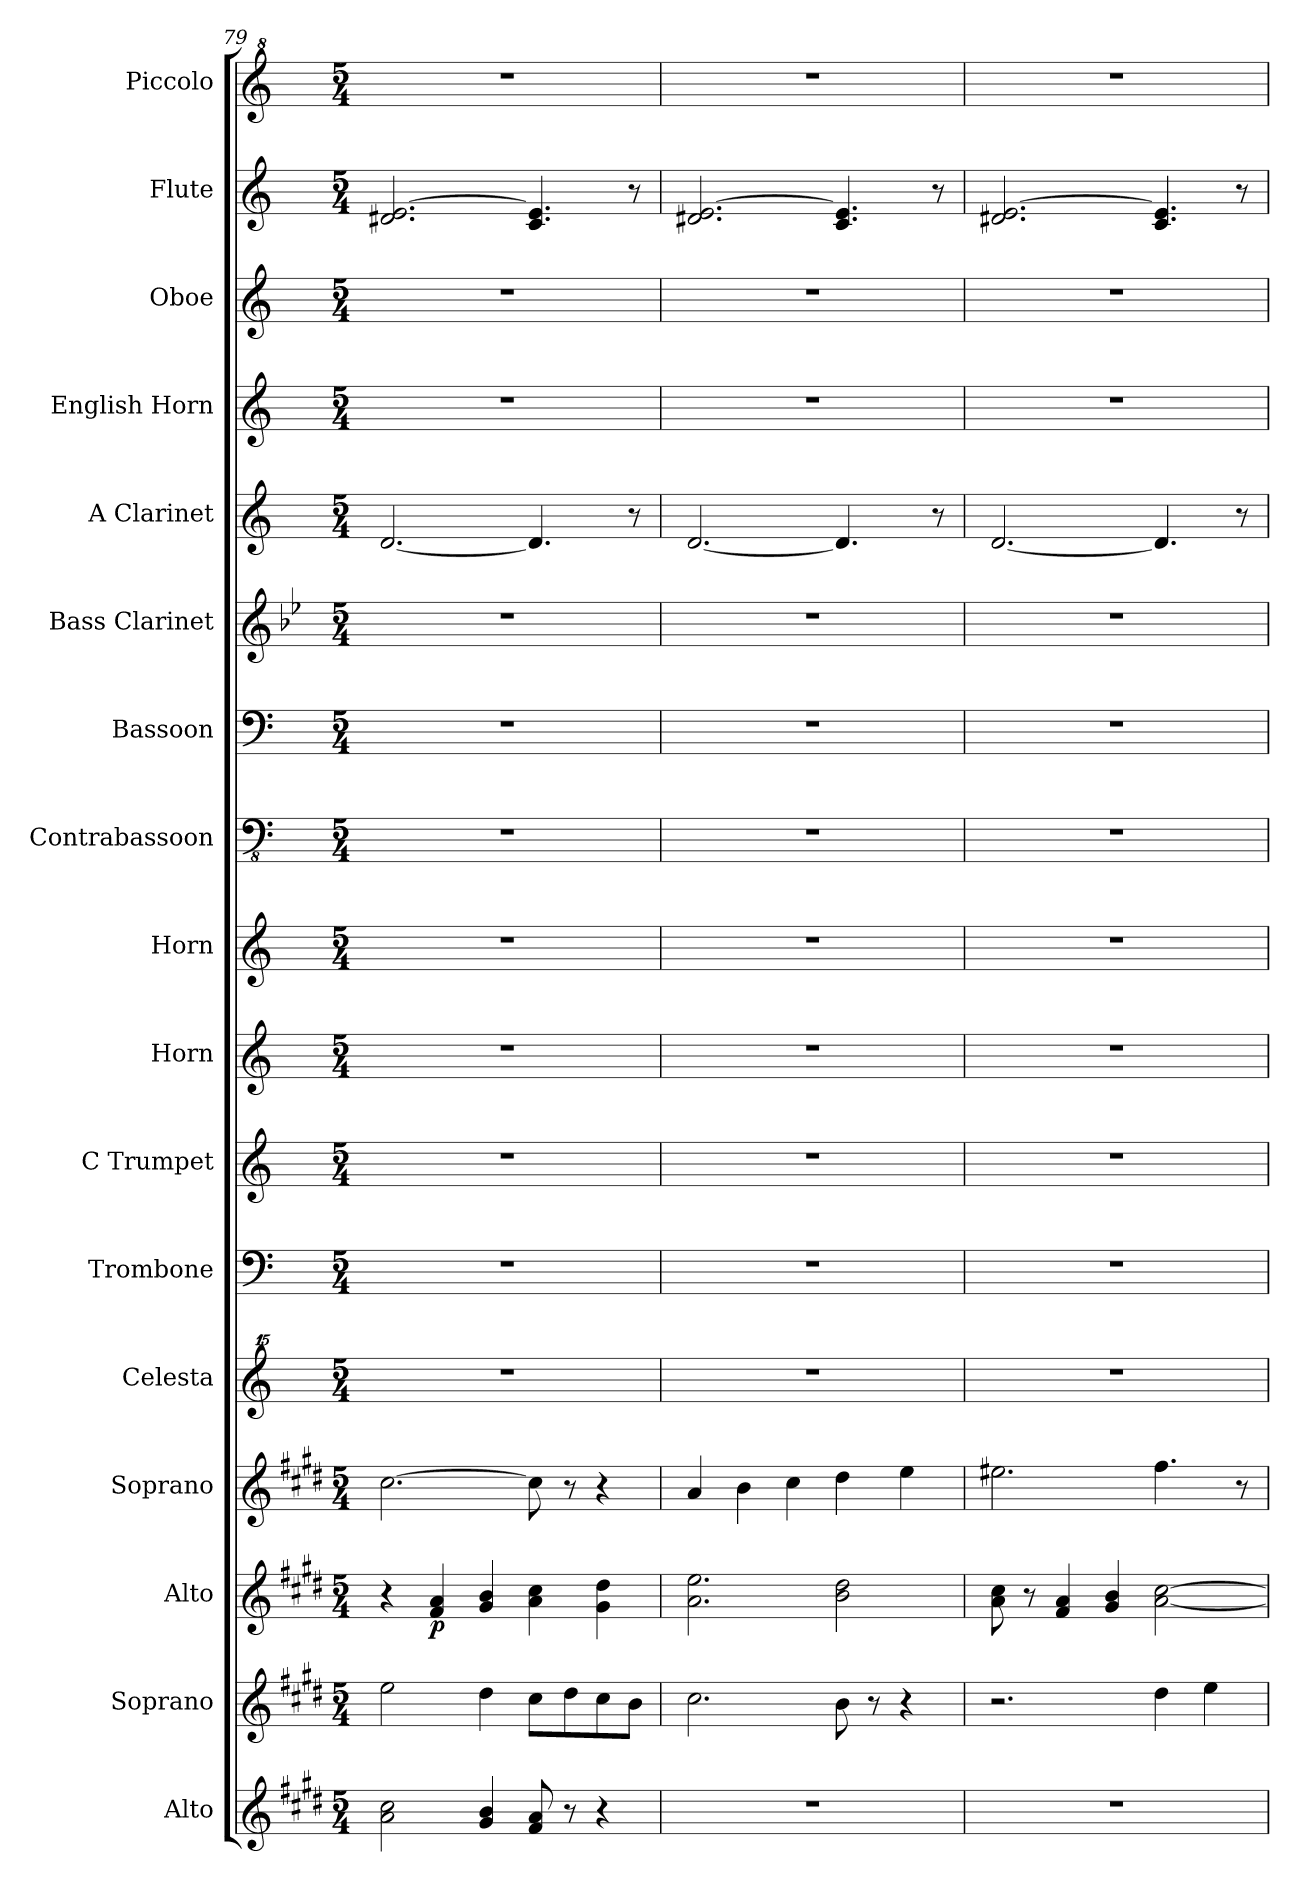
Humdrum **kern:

**kern	**kern	**kern	**dynam	**kern	**kern	**kern	**kern	**kern	**kern	**kern	**kern	**kern	**kern	**kern	**kern	**kern	**kern
*part17	*part16	*part15	*part15	*part14	*part13	*part12	*part11	*part10	*part9	*part8	*part7	*part6	*part5	*part4	*part3	*part2	*part1
*staff17	*staff16	*staff15	*staff15	*staff14	*staff13	*staff12	*staff11	*staff10	*staff9	*staff8	*staff7	*staff6	*staff5	*staff4	*staff3	*staff2	*staff1
*I"Alto	*I"Soprano	*I"Alto	*	*I"Soprano	*I"Celesta	*I"Trombone	*I"C Trumpet	*I"Horn	*I"Horn	*I"Contrabassoon	*I"Bassoon	*I"Bass Clarinet	*I"A Clarinet	*I"English Horn	*I"Oboe	*I"Flute	*I"Piccolo
*I'A.	*I'S.	*I'A.	*	*I'S.	*I'Cel.	*I'Trb.	*I'C Tpt.	*I'Hn.	*I'Hn.	*I'Cbsn.	*I'Bsn.	*I'B. Cl.	*I'A Cl.	*I'E. Hn.	*I'Ob.	*I'Fl.	*I'Picc.
*clefG2	*clefG2	*clefG2	*	*clefG2	*clefG^^2	*clefF4	*clefG2	*clefG2	*clefG2	*clefFv4	*clefF4	*clefG2	*clefG2	*clefG2	*clefG2	*clefG2	*clefG^2
*	*	*	*	*	*	*	*	*ITrd4c7	*ITrd4c7	*ITrd7c12	*	*ITrd8c14	*ITrd2c3	*ITrd4c7	*	*	*ITrd-7c-12
*k[f#c#g#d#]	*k[f#c#g#d#]	*k[f#c#g#d#]	*	*k[f#c#g#d#]	*k[]	*k[]	*k[]	*k[b-]	*k[b-]	*k[]	*k[]	*k[b-e-]	*k[f#c#g#]	*k[b-]	*k[]	*k[]	*k[]
*E:	*E:	*E:	*	*E:	*C:	*C:	*C:	*F:	*F:	*C:	*C:	*B-:	*A:	*F:	*C:	*C:	*C:
*M5/4	*M5/4	*M5/4	*	*M5/4	*M5/4	*M5/4	*M5/4	*M5/4	*M5/4	*M5/4	*M5/4	*M5/4	*M5/4	*M5/4	*M5/4	*M5/4	*M5/4
=79	=79	=79	=79	=79	=79	=79	=79	=79	=79	=79	=79	=79	=79	=79	=79	=79	=79
2a\ 2cc#\	2ee\	4r	.	[2.cc#\	4%5r	4%5r	4%5r	4%5r	4%5r	4%5r	4%5r	4%5r	[2.B/	4%5r	4%5r	2.d#X/ [2.e/	4%5r
!	!	!	!LO:DY:b	!	!	!	!	!	!	!	!	!	!	!	!	!	!
.	.	4f#/ 4a/	p	.	.	.	.	.	.	.	.	.	.	.	.	.	.
4g#/ 4b/	4dd#\	4g#/ 4b/	.	.	.	.	.	.	.	.	.	.	.	.	.	.	.
8f#/ 8a/	8cc#\L	4a\ 4cc#\	.	8cc#\]	.	.	.	.	.	.	.	.	4.B/]	.	.	4.c/ 4.e/]	.
8r	8dd#\	.	.	8r	.	.	.	.	.	.	.	.	.	.	.	.	.
4r	8cc#\	4g#\ 4dd#\	.	4r	.	.	.	.	.	.	.	.	.	.	.	.	.
.	8b\J	.	.	.	.	.	.	.	.	.	.	.	8r	.	.	8r	.
=80	=80	=80	=80	=80	=80	=80	=80	=80	=80	=80	=80	=80	=80	=80	=80	=80	=80
4%5r	2.cc#\	2.a\ 2.ee\	.	4a/	4%5r	4%5r	4%5r	4%5r	4%5r	4%5r	4%5r	4%5r	[2.B/	4%5r	4%5r	2.d#X/ [2.e/	4%5r
.	.	.	.	4b\	.	.	.	.	.	.	.	.	.	.	.	.	.
.	.	.	.	4cc#\	.	.	.	.	.	.	.	.	.	.	.	.	.
.	8b\	2b\ 2dd#\	.	4dd#\	.	.	.	.	.	.	.	.	4.B/]	.	.	4.c/ 4.e/]	.
.	8r	.	.	.	.	.	.	.	.	.	.	.	.	.	.	.	.
.	4r	.	.	4ee\	.	.	.	.	.	.	.	.	.	.	.	.	.
.	.	.	.	.	.	.	.	.	.	.	.	.	8r	.	.	8r	.
=81	=81	=81	=81	=81	=81	=81	=81	=81	=81	=81	=81	=81	=81	=81	=81	=81	=81
4%5r	2.r	8a\ 8cc#\	.	2.ee#X\	4%5r	4%5r	4%5r	4%5r	4%5r	4%5r	4%5r	4%5r	[2.B/	4%5r	4%5r	2.d#X/ [2.e/	4%5r
.	.	8r	.	.	.	.	.	.	.	.	.	.	.	.	.	.	.
.	.	4f#/ 4a/	.	.	.	.	.	.	.	.	.	.	.	.	.	.	.
.	.	4g#/ 4b/	.	.	.	.	.	.	.	.	.	.	.	.	.	.	.
.	4dd#\	[2a\ [2cc#\	.	4.ff#\	.	.	.	.	.	.	.	.	4.B/]	.	.	4.c/ 4.e/]	.
.	4ee\	.	.	.	.	.	.	.	.	.	.	.	.	.	.	.	.
.	.	.	.	8r	.	.	.	.	.	.	.	.	8r	.	.	8r	.
=	=	=	=	=	=	=	=	=	=	=	=	=	=	=	=	=	=
*-	*-	*-	*-	*-	*-	*-	*-	*-	*-	*-	*-	*-	*-	*-	*-	*-	*-
